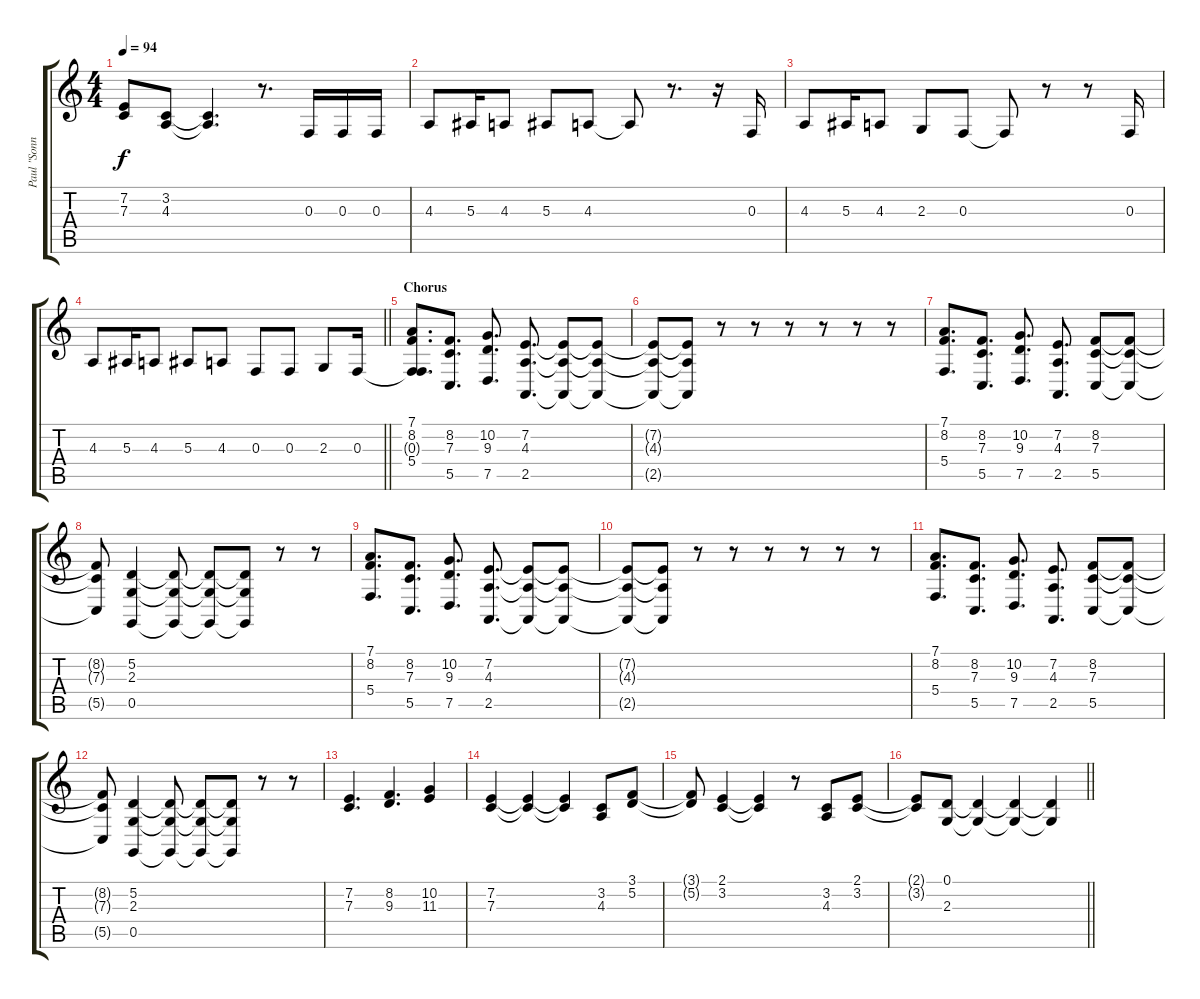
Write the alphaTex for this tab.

\track ("Paul \"Sonny\" Sandoval" "Paul \"Sonn") {instrument bassoon}
\staff {score tabs}
\tuning (D4 A3 F3 C3 G2 C2) {hide}
\ts (4 4)
\tempo 94
\clef g2
\ks c
(7.2{t} 7.3{t}).8{dy f} (3.2 4.3).8 (3.2{t} 4.3{t}).4{d} r.8{d} 0.3.16 0.3.16 0.3.16 |
4.3.8 5.3.16 4.3.8 5.3.8 4.3.8 4.3{t}.8 r.8{d} r.16 0.3.16 |
4.3.8 5.3.16 4.3.8 2.3.8 0.3.8 0.3{t}.8 r.8 r.8 0.3.16 |
\barLineRight lightlight
4.3.8 5.3.16 4.3.8 5.3.8 4.3.8 0.3.8 0.3.8 2.3.8 0.3.16 |
\section ("" "Chorus")
(7.1 8.2 0.3{t} 5.4).8{d} (8.2 7.3 5.5).8{d} (10.2 9.3 7.5).8{d} (7.2 4.3 2.5).8{d} (7.2{t} 4.3{t} 2.5{t}).8 (7.2{t} 4.3{t} 2.5{t}).8 |
(7.2{t} 4.3{t} 2.5{t}).8 (7.2{t} 4.3{t} 2.5{t}).8 r.8 r.8 r.8 r.8 r.8 r.8 |
(7.1 8.2 5.4).8{d} (8.2 7.3 5.5).8{d} (10.2 9.3 7.5).8{d} (7.2 4.3 2.5).8{d} (8.2 7.3 5.5).8 (8.2{t} 7.3{t} 5.5{t}).8 |
(8.2{t} 7.3{t} 5.5{t}).8 (5.2 2.3 0.5).4 (5.2{t} 2.3{t} 0.5{t}).8 (5.2{t} 2.3{t} 0.5{t}).8 (5.2{t} 2.3{t} 0.5{t}).8 r.8 r.8 |
(7.1 8.2 5.4).8{d} (8.2 7.3 5.5).8{d} (10.2 9.3 7.5).8{d} (7.2 4.3 2.5).8{d} (7.2{t} 4.3{t} 2.5{t}).8 (7.2{t} 4.3{t} 2.5{t}).8 |
(7.2{t} 4.3{t} 2.5{t}).8 (7.2{t} 4.3{t} 2.5{t}).8 r.8 r.8 r.8 r.8 r.8 r.8 |
(7.1 8.2 5.4).8{d} (8.2 7.3 5.5).8{d} (10.2 9.3 7.5).8{d} (7.2 4.3 2.5).8{d} (8.2 7.3 5.5).8 (8.2{t} 7.3{t} 5.5{t}).8 |
(8.2{t} 7.3{t} 5.5{t}).8 (5.2 2.3 0.5).4 (5.2{t} 2.3{t} 0.5{t}).8 (5.2{t} 2.3{t} 0.5{t}).8 (5.2{t} 2.3{t} 0.5{t}).8 r.8 r.8 |
(7.2 7.3).4{d} (8.2 9.3).4{d} (10.2 11.3).4 |
(7.2 7.3).4 (7.2{t} 7.3{t}).4 (7.2{t} 7.3{t}).4 (3.2 4.3).8 (3.1 5.2).8 |
(3.1{t} 5.2{t}).8 (2.1 3.2).4 (2.1{t} 3.2{t}).4 r.8 (3.2 4.3).8 (2.1 3.2).8 |
\barLineRight lightlight
(2.1{t} 3.2{t}).8 (0.1 2.3).8 (0.1{t} 2.3{t}).4 (0.1{t} 2.3{t}).4 (0.1{t} 2.3{t}).4
